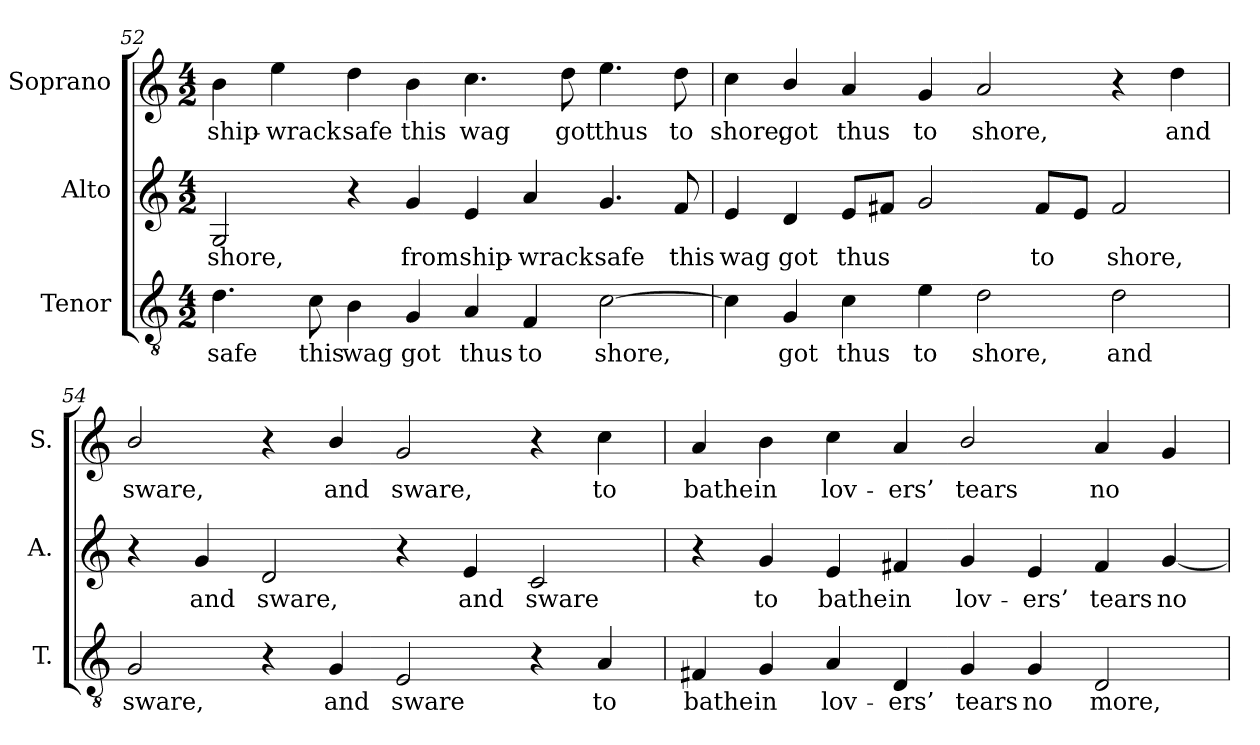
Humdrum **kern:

**kern	**text	**kern	**text	**kern	**text
*part3	*part3	*part2	*part2	*part1	*part1
*staff3	*staff3	*staff2	*staff2	*staff1	*staff1
*I"Tenor	*	*I"Alto	*	*I"Soprano	*
*I'T.	*	*I'A.	*	*I'S.	*
*clefGv2	*	*clefG2	*	*clefG2	*
*ITrd7c12	*	*	*	*	*
*k[]	*	*k[]	*	*k[]	*
*C:	*	*C:	*	*C:	*
*M4/2	*	*M4/2	*	*M4/2	*
=52	=52	=52	=52	=52	=52
!	!LO:LY:b:color=#000000	!	!	!	!
!	!	!	!LO:LY:b:color=#000000	!	!
!	!	!	!	!	!LO:LY:b:color=#000000
4.Di\	safe	2Gi/	shore,	4bi\	ship-
!	!	!	!	!	!LO:LY:b:color=#000000
.	.	.	.	4eei\	-wrack
!	!LO:LY:b:color=#000000	!	!	!	!
8Ci\	this	.	.	.	.
!	!LO:LY:b:color=#000000	!	!	!	!
!	!	!	!	!	!LO:LY:b:color=#000000
4BBi\	wag	4r	.	4ddi\	safe
!	!LO:LY:b:color=#000000	!	!	!	!
!	!	!	!LO:LY:b:color=#000000	!	!
!	!	!	!	!	!LO:LY:b:color=#000000
4GGi/	got	4gi/	from	4bi\	this
!	!LO:LY:b:color=#000000	!	!	!	!
!	!	!	!LO:LY:b:color=#000000	!	!
!	!	!	!	!	!LO:LY:b:color=#000000
4AAi/	thus	4ei/	ship-	4.cci\	wag
!	!LO:LY:b:color=#000000	!	!	!	!
!	!	!	!LO:LY:b:color=#000000	!	!
4FFi/	to	4ai/	-wrack	.	.
!	!	!	!	!	!LO:LY:b:color=#000000
.	.	.	.	8ddi\	got
!	!LO:LY:b:color=#000000	!	!	!	!
!	!	!	!LO:LY:b:color=#000000	!	!
!	!	!	!	!	!LO:LY:b:color=#000000
[2Ci\	shore,	4.gi/	safe	4.eei\	thus
!	!	!	!LO:LY:b:color=#000000	!	!
!	!	!	!	!	!LO:LY:b:color=#000000
.	.	8fi/	this	8ddi\	to
=53	=53	=53	=53	=53	=53
!	!	!	!LO:LY:b:color=#000000	!	!
!	!	!	!	!	!LO:LY:b:color=#000000
4Ci\]	.	4ei/	wag	4cci\	shore,
!	!LO:LY:b:color=#000000	!	!	!	!
!	!	!	!LO:LY:b:color=#000000	!	!
!	!	!	!	!	!LO:LY:b:color=#000000
4GGi/	got	4di/	got	4bi/	got
!	!LO:LY:b:color=#000000	!	!	!	!
!	!	!	!LO:LY:b:color=#000000	!	!
!	!	!	!	!	!LO:LY:b:color=#000000
4Ci\	thus	8ei/L	thus	4ai/	thus
.	.	8f#Xi/J	.	.	.
!	!LO:LY:b:color=#000000	!	!	!	!
!	!	!	!	!	!LO:LY:b:color=#000000
4Ei\	to	2gi/	.	4gi/	to
!	!LO:LY:b:color=#000000	!	!	!	!
!	!	!	!	!	!LO:LY:b:color=#000000
2Di\	shore,	.	.	2ai/	shore,
!	!	!	!LO:LY:b:color=#000000	!	!
.	.	8f#i/L	to	.	.
.	.	8ei/J	.	.	.
!	!LO:LY:b:color=#000000	!	!	!	!
!	!	!	!LO:LY:b:color=#000000	!	!
2Di\	and	2f#i/	shore,	4r	.
!	!	!	!	!	!LO:LY:b:color=#000000
.	.	.	.	4ddi\	and
!!LO:LB:g=z
=54	=54	=54	=54	=54	=54
!	!LO:LY:b:color=#000000	!	!	!	!
!	!	!	!	!	!LO:LY:b:color=#000000
2GGi/	sware,	4r	.	2bi/	sware,
!	!	!	!LO:LY:b:color=#000000	!	!
.	.	4gi/	and	.	.
!	!	!	!LO:LY:b:color=#000000	!	!
4r	.	2di/	sware,	4r	.
!	!LO:LY:b:color=#000000	!	!	!	!
!	!	!	!	!	!LO:LY:b:color=#000000
4GGi/	and	.	.	4bi/	and
!	!LO:LY:b:color=#000000	!	!	!	!
!	!	!	!	!	!LO:LY:b:color=#000000
2EEi/	sware	4r	.	2gi/	sware,
!	!	!	!LO:LY:b:color=#000000	!	!
.	.	4ei/	and	.	.
!	!	!	!LO:LY:b:color=#000000	!	!
4r	.	2ci/	sware	4r	.
!	!LO:LY:b:color=#000000	!	!	!	!
!	!	!	!	!	!LO:LY:b:color=#000000
4AAi/	to	.	.	4cci\	to
=55	=55	=55	=55	=55	=55
!	!LO:LY:b:color=#000000	!	!	!	!
!	!	!	!	!	!LO:LY:b:color=#000000
4FF#Xi/	bathe	4r	.	4ai/	bathe
!	!LO:LY:b:color=#000000	!	!	!	!
!	!	!	!LO:LY:b:color=#000000	!	!
!	!	!	!	!	!LO:LY:b:color=#000000
4GGi/	in	4gi/	to	4bi\	in
!	!LO:LY:b:color=#000000	!	!	!	!
!	!	!	!LO:LY:b:color=#000000	!	!
!	!	!	!	!	!LO:LY:b:color=#000000
4AAi/	lov-	4ei/	bathe	4cci\	lov-
!	!LO:LY:b:color=#000000	!	!	!	!
!	!	!	!LO:LY:b:color=#000000	!	!
!	!	!	!	!	!LO:LY:b:color=#000000
4DDi/	-ers’	4f#Xi/	in	4ai/	-ers’
!	!LO:LY:b:color=#000000	!	!	!	!
!	!	!	!LO:LY:b:color=#000000	!	!
!	!	!	!	!	!LO:LY:b:color=#000000
4GGi/	tears	4gi/	lov-	2bi/	tears
!	!LO:LY:b:color=#000000	!	!	!	!
!	!	!	!LO:LY:b:color=#000000	!	!
4GGi/	no	4ei/	-ers’	.	.
!	!LO:LY:b:color=#000000	!	!	!	!
!	!	!	!LO:LY:b:color=#000000	!	!
!	!	!	!	!	!LO:LY:b:color=#000000
2DDi/	more,	4f#i/	tears	4ai/	no
!	!	!	!LO:LY:b:color=#000000	!	!
.	.	[4gi/	no	4gi/	.
=	=	=	=	=	=
*-	*-	*-	*-	*-	*-
